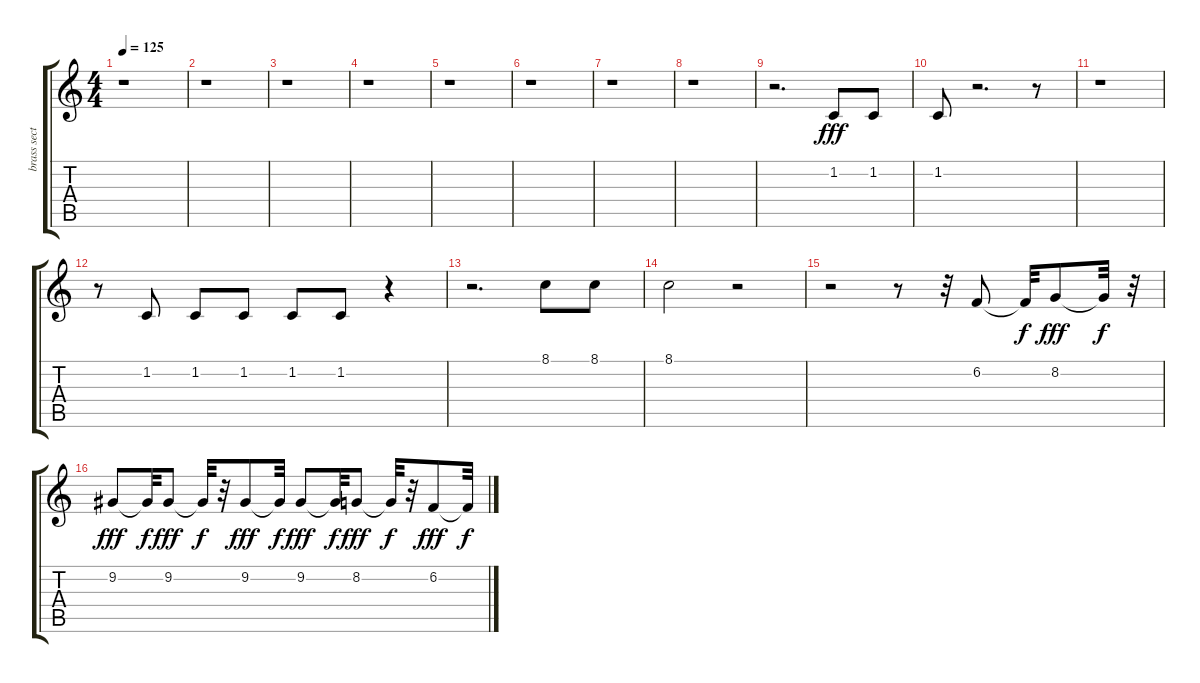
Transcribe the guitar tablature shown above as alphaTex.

\track ("brass section" "brass sect") {instrument trumpet}
\staff {score tabs}
\tuning (E4 B3 G3 D3 A2 E2) {hide}
\ts (4 4)
\tempo 125
\clef g2
\ks c
r.1{dy fff instrument trumpet} |
r.1 |
r.1 |
r.1 |
r.1 |
r.1 |
r.1 |
r.1 |
r.2{d} 1.2.8 1.2.8 |
1.2.8 r.2{d} r.8 |
r.1 |
r.8 1.2.8 1.2.8 1.2.8 1.2.8 1.2.8 r.4 |
r.2{d} 8.1.8 8.1.8 |
8.1.2 r.2 |
r.2 r.8 r.32 6.2.8 6.2{t}.32{dy f} 8.2.8{dy fff} 8.2{t}.32{dy f} r.32 |
9.2.8{dy fff} 9.2{t}.32{dy f} 9.2.8{dy fff} 9.2{t}.32{dy f} r.32 9.2.8{dy fff} 9.2{t}.32{dy f} 9.2.8{dy fff} 9.2{t}.32{dy f} 8.2.8{dy fff} 8.2{t}.32{dy f} r.32 6.2.8{dy fff} 6.2{t}.32{dy f}
